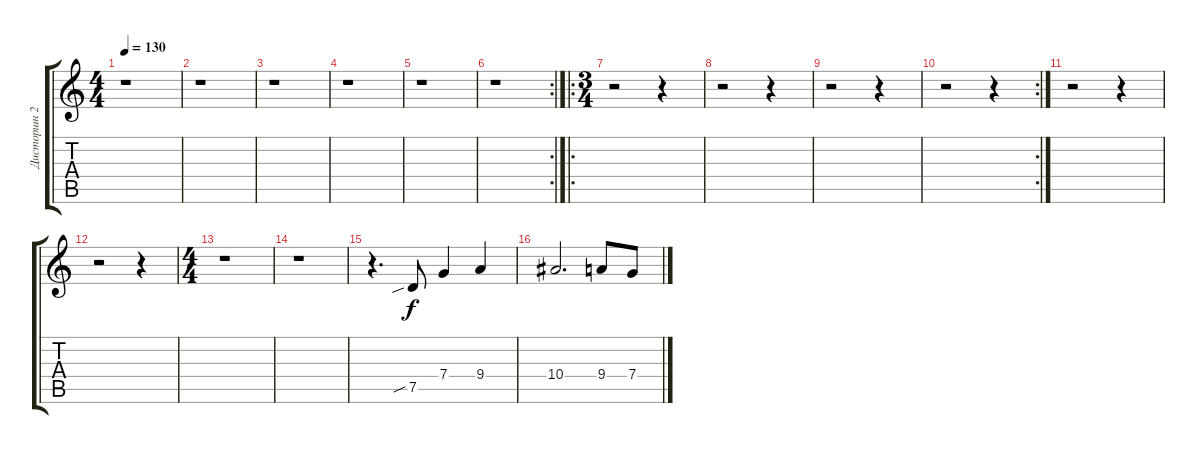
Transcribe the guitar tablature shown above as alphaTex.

\track ("Дисторшн 2" "Дисторшн 2") {instrument distortionguitar}
\staff {score tabs}
\tuning (D4 A3 F3 C3 G2 D2) {hide}
\ts (4 4)
\tempo 130
\clef g2
\ks c
r.1{dy f} |
r.1 |
r.1 |
r.1 |
r.1 |
\rc 2
r.1 |
\ro
\ts (3 4)
r.2 r.4 |
r.2 r.4 |
r.2 r.4 |
\rc 2
r.2 r.4 |
r.2 r.4 |
r.2 r.4 |
\ts (4 4)
r.1 |
r.1 |
r.4{d} 7.5{sib}.8 7.4.4 9.4.4 |
10.4.2{d} 9.4.8 7.4.8
